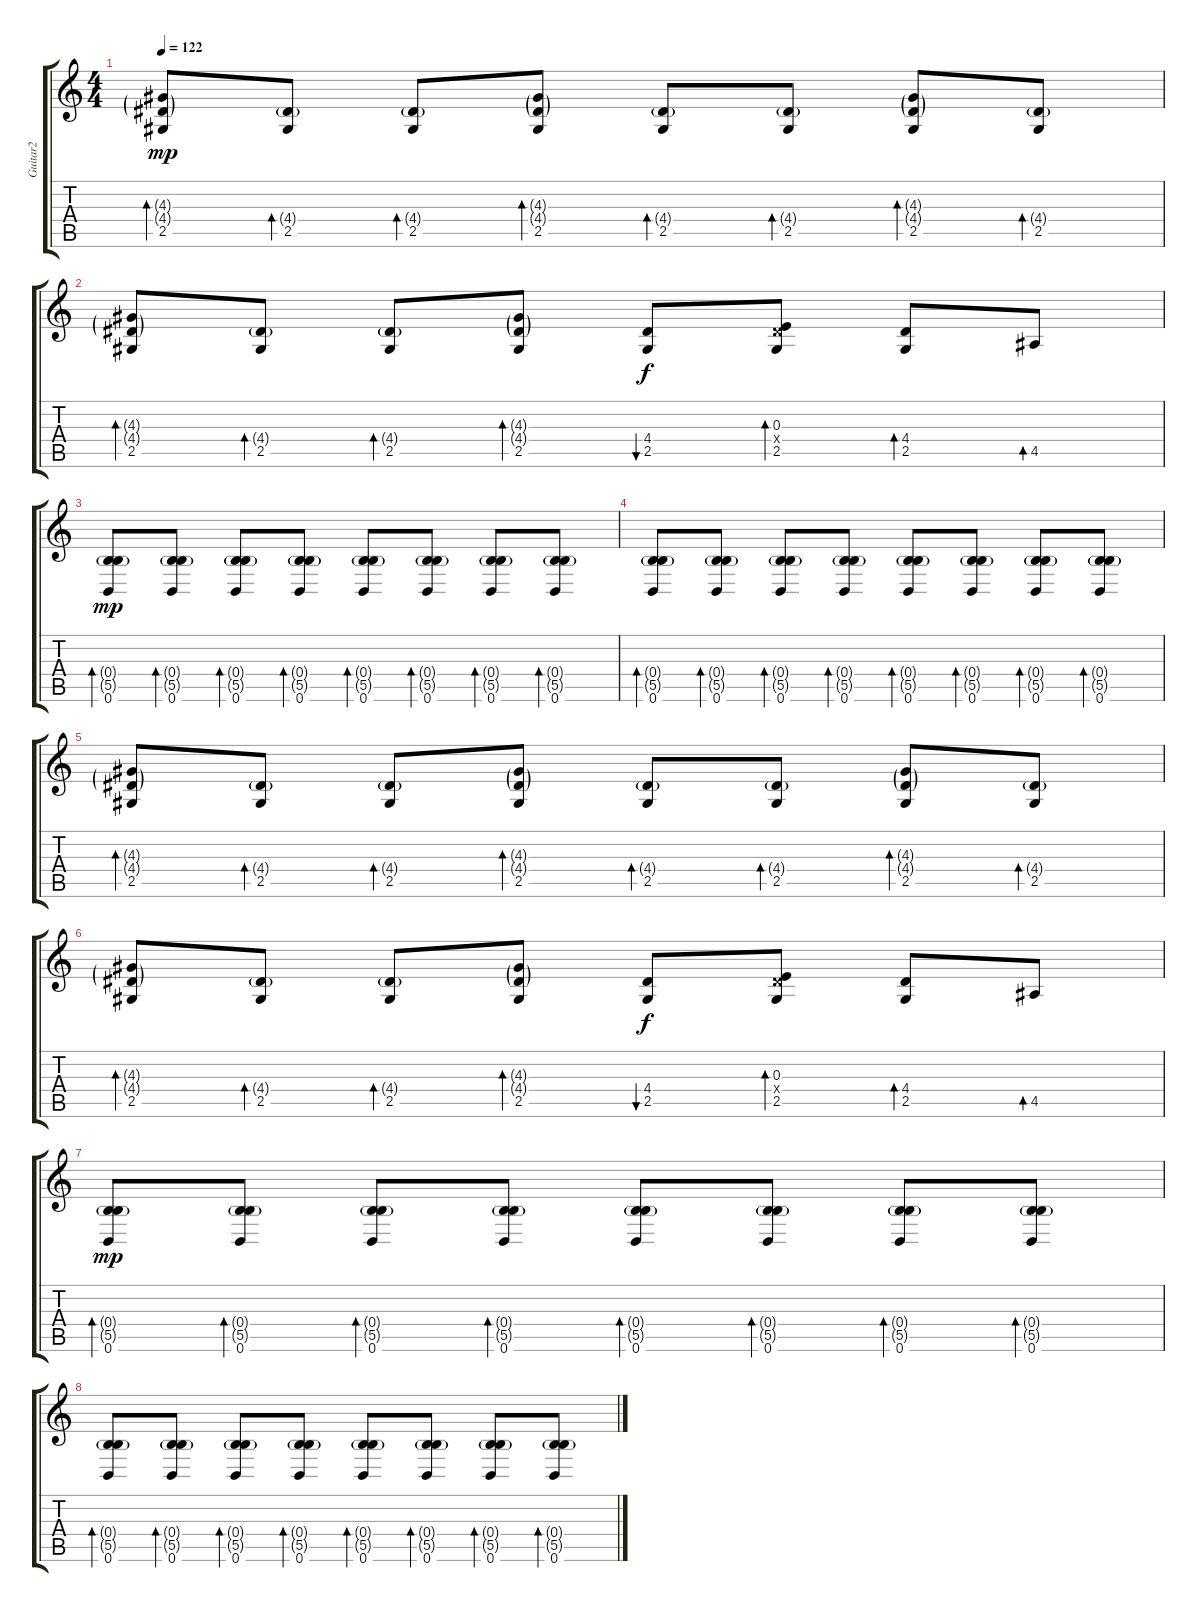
\track ("Guitar2" "Guitar2") {instrument acousticguitarsteel}
\staff {score tabs}
\tuning (Db4 Ab3 E3 B2 Gb2 B1) {hide}
\ts (4 4)
\tempo 122
\clef g2
\ks c
(4.3{g} 4.4{g} 2.5).8{bd 120 dy mp} (4.4{g} 2.5).8{bd 120} (4.4{g} 2.5).8{bd 120} (4.3{g} 4.4{g} 2.5).8{bd 120} (4.4{g} 2.5).8{bd 120} (4.4{g} 2.5).8{bd 120} (4.3{g} 4.4{g} 2.5).8{bd 120} (4.4{g} 2.5).8{bd 120} |
(4.3{g} 4.4{g} 2.5).8{bd 120} (4.4{g} 2.5).8{bd 120} (4.4{g} 2.5).8{bd 120} (4.3{g} 4.4{g} 2.5).8{bd 120} (4.4 2.5).8{bu 120 dy f} (0.3 4.4{x} 2.5).8{bd 120} (4.4 2.5).8{bd 120} 4.5.8{bd 120} |
(0.4{g} 5.5{g} 0.6).8{bd 120 dy mp} (0.4{g} 5.5{g} 0.6).8{bd 120} (0.4{g} 5.5{g} 0.6).8{bd 120} (0.4{g} 5.5{g} 0.6).8{bd 120} (0.4{g} 5.5{g} 0.6).8{bd 120} (0.4{g} 5.5{g} 0.6).8{bd 120} (0.4{g} 5.5{g} 0.6).8{bd 120} (0.4{g} 5.5{g} 0.6).8{bd 120} |
(0.4{g} 5.5{g} 0.6).8{bd 120} (0.4{g} 5.5{g} 0.6).8{bd 120} (0.4{g} 5.5{g} 0.6).8{bd 120} (0.4{g} 5.5{g} 0.6).8{bd 120} (0.4{g} 5.5{g} 0.6).8{bd 120} (0.4{g} 5.5{g} 0.6).8{bd 120} (0.4{g} 5.5{g} 0.6).8{bd 120} (0.4{g} 5.5{g} 0.6).8{bd 120} |
(4.3{g} 4.4{g} 2.5).8{bd 120} (4.4{g} 2.5).8{bd 120} (4.4{g} 2.5).8{bd 120} (4.3{g} 4.4{g} 2.5).8{bd 120} (4.4{g} 2.5).8{bd 120} (4.4{g} 2.5).8{bd 120} (4.3{g} 4.4{g} 2.5).8{bd 120} (4.4{g} 2.5).8{bd 120} |
(4.3{g} 4.4{g} 2.5).8{bd 120} (4.4{g} 2.5).8{bd 120} (4.4{g} 2.5).8{bd 120} (4.3{g} 4.4{g} 2.5).8{bd 120} (4.4 2.5).8{bu 120 dy f} (0.3 4.4{x} 2.5).8{bd 120} (4.4 2.5).8{bd 120} 4.5.8{bd 120} |
(0.4{g} 5.5{g} 0.6).8{bd 120 dy mp} (0.4{g} 5.5{g} 0.6).8{bd 120} (0.4{g} 5.5{g} 0.6).8{bd 120} (0.4{g} 5.5{g} 0.6).8{bd 120} (0.4{g} 5.5{g} 0.6).8{bd 120} (0.4{g} 5.5{g} 0.6).8{bd 120} (0.4{g} 5.5{g} 0.6).8{bd 120} (0.4{g} 5.5{g} 0.6).8{bd 120} |
(0.4{g} 5.5{g} 0.6).8{bd 120} (0.4{g} 5.5{g} 0.6).8{bd 120} (0.4{g} 5.5{g} 0.6).8{bd 120} (0.4{g} 5.5{g} 0.6).8{bd 120} (0.4{g} 5.5{g} 0.6).8{bd 120} (0.4{g} 5.5{g} 0.6).8{bd 120} (0.4{g} 5.5{g} 0.6).8{bd 120} (0.4{g} 5.5{g} 0.6).8{bd 120}
